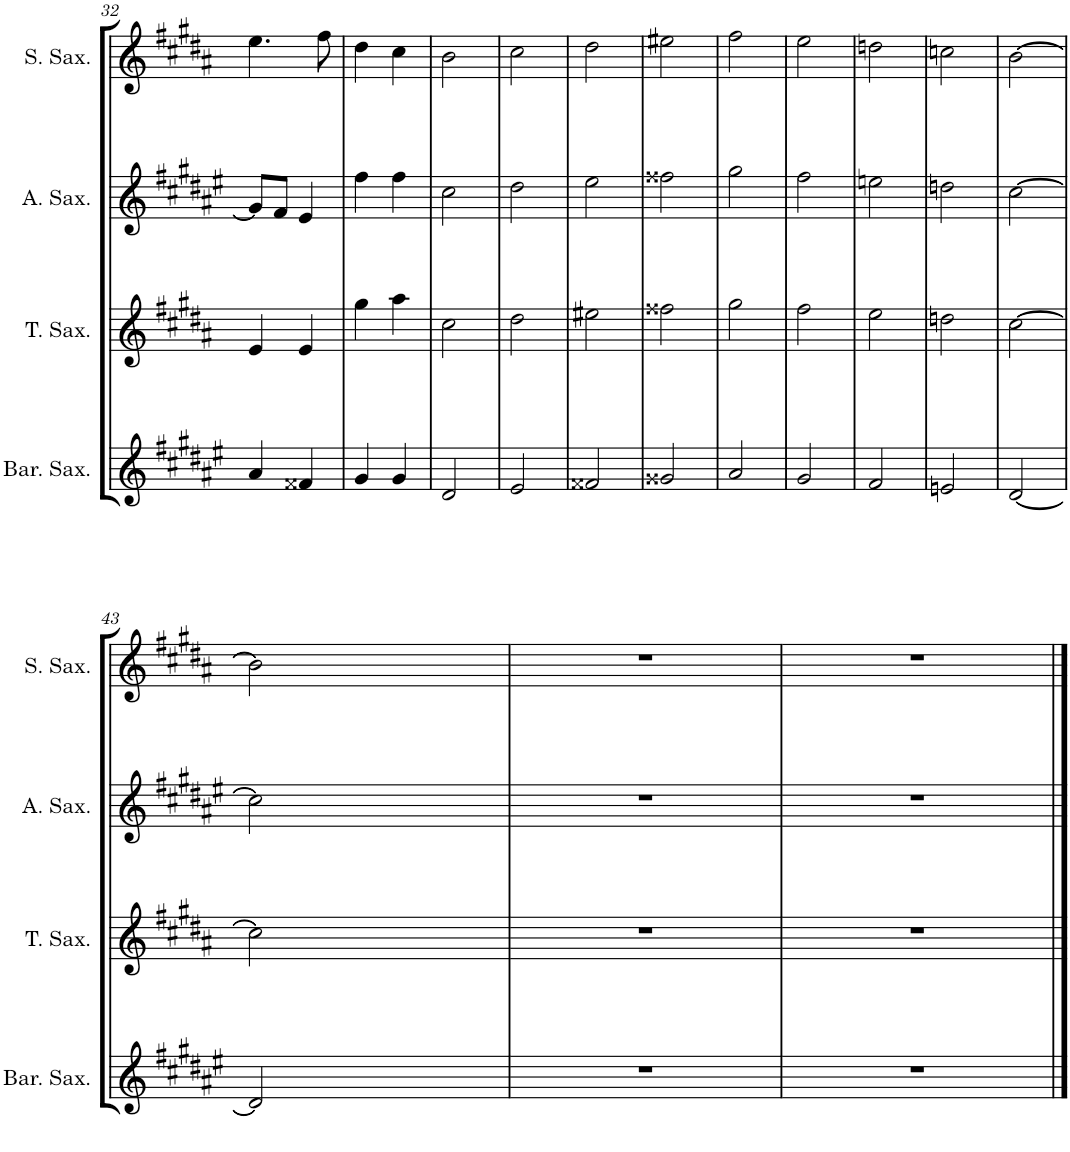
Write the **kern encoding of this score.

**kern	**kern	**kern	**kern
*part4	*part3	*part2	*part1
*staff4	*staff3	*staff2	*staff1
*I"Baritone Saxophone	*I"Tenor Saxophone	*I"Alto Saxophone	*I"Soprano Saxophone
*I'Bar. Sax.	*I'T. Sax.	*I'A. Sax.	*I'S. Sax.
!!LO:PB:g=z
*clefG2	*clefG2	*clefG2	*clefG2
*Trd12c21	*Trd8c14	*Trd5c9	*Trd1c2
*k[f#c#g#d#a#e#]	*k[f#c#g#d#a#]	*k[f#c#g#d#a#e#]	*k[f#c#g#d#a#]
*M2/4	*M2/4	*M2/4	*M2/4
=32	=32	=32	=32
4a#/	4e/	8g#/L]	4.ee\
.	.	8f#/J	.
4f##X/	4e/	4e#/	.
.	.	.	8ff#\
=33	=33	=33	=33
4g#/	4gg#\	4ff#\	4dd#\
4g#/	4aa#\	4ff#\	4cc#\
=34	=34	=34	=34
2d#/	2cc#\	2cc#\	2b\
=35	=35	=35	=35
2e#/	2dd#\	2dd#\	2cc#\
=36	=36	=36	=36
2f##X/	2ee#X\	2ee#\	2dd#\
=37	=37	=37	=37
2g##X/	2ff##X\	2ff##X\	2ee#X\
=38	=38	=38	=38
2a#/	2gg#\	2gg#\	2ff#\
=39	=39	=39	=39
2g#/	2ff#\	2ff#\	2ee\
=40	=40	=40	=40
2f#/	2ee\	2een\	2ddn\
=41	=41	=41	=41
2en/	2ddn\	2ddn\	2ccn\
=42	=42	=42	=42
[2d#/	[2cc#\	[2cc#\	[2b\
!!LO:LB:g=z
=43	=43	=43	=43
2d#/]	2cc#\]	2cc#\]	2b\]
=44	=44	=44	=44
2r	2r	2r	2r
=45	=45	=45	=45
2r	2r	2r	2r
==	==	==	==
*-	*-	*-	*-
